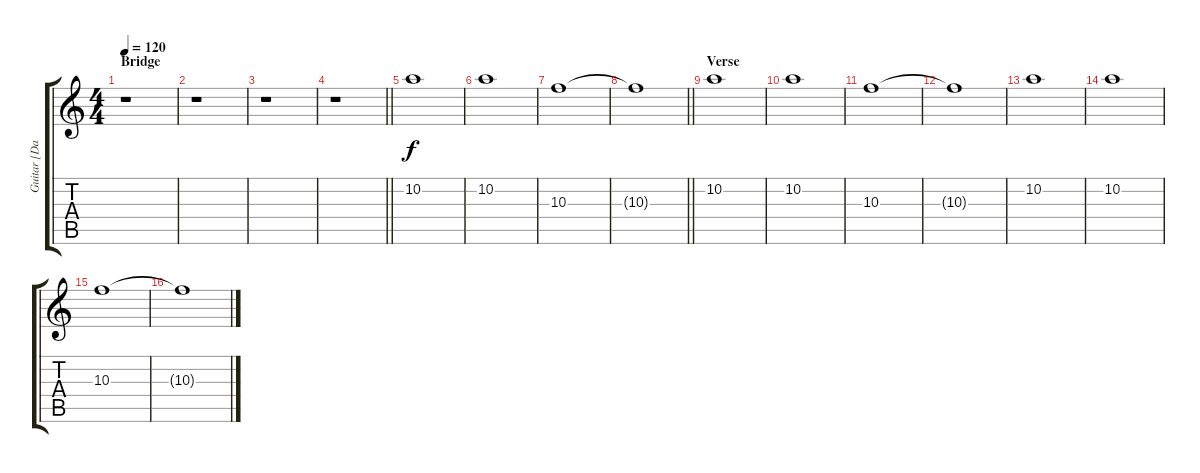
\track ("Guitar [Daniel Ash]" "Guitar [Da") {instrument electricguitarclean}
\staff {score tabs}
\tuning (E4 B3 G3 D3 A2 E2) {hide}
\ts (4 4)
\section ("" "Bridge")
\tempo 120
\clef g2
\ks c
r.1{dy f} |
r.1 |
r.1 |
\barLineRight lightlight
r.1 |
10.2.1 |
10.2.1 |
10.3.1 |
\barLineRight lightlight
10.3{t}.1 |
\section ("" "Verse")
10.2.1 |
10.2.1 |
10.3.1 |
10.3{t}.1 |
10.2.1 |
10.2.1 |
10.3.1 |
10.3{t}.1
